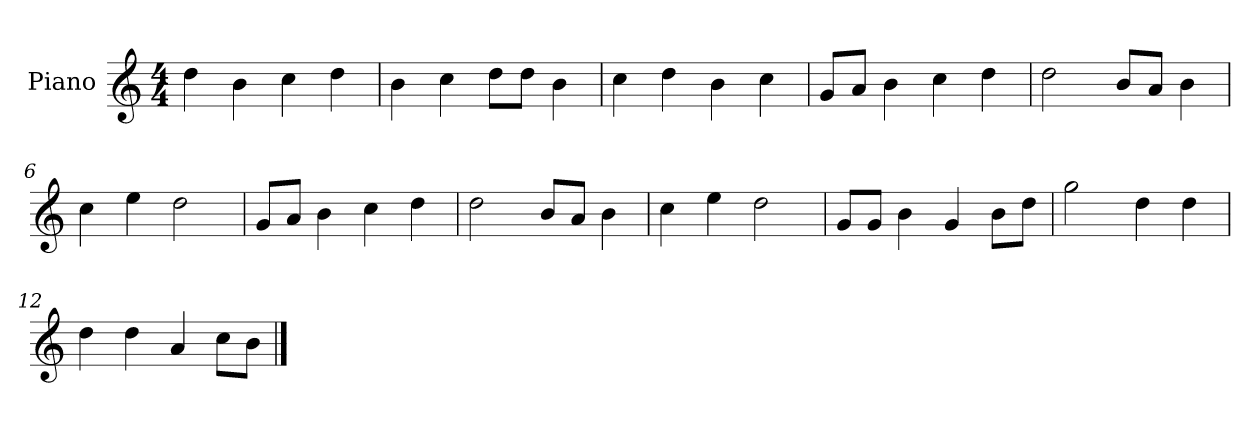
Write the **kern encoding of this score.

**kern
*part1
*staff1
*I"Piano
*I'P-no
*clefG2
*k[]
*M4/4
*MM90
=1
4dd\
4b\
4cc\
4dd\
=2
4b\
4cc\
8dd\L
8dd\J
4b\
=3
4cc\
4dd\
4b\
4cc\
=4
8g/L
8a/J
4b\
4cc\
4dd\
=5
2dd\
8b/L
8a/J
4b\
=6
4cc\
4ee\
2dd\
=7
8g/L
8a/J
4b\
4cc\
4dd\
=8
2dd\
8b/L
8a/J
4b\
!!LO:LB:g=z
=9
4cc\
4ee\
2dd\
=10
8g/L
8g/J
4b\
4g/
8b\L
8dd\J
=11
2gg\
4dd\
4dd\
=12
4dd\
4dd\
4a/
8cc\L
8b\J
==
*-
